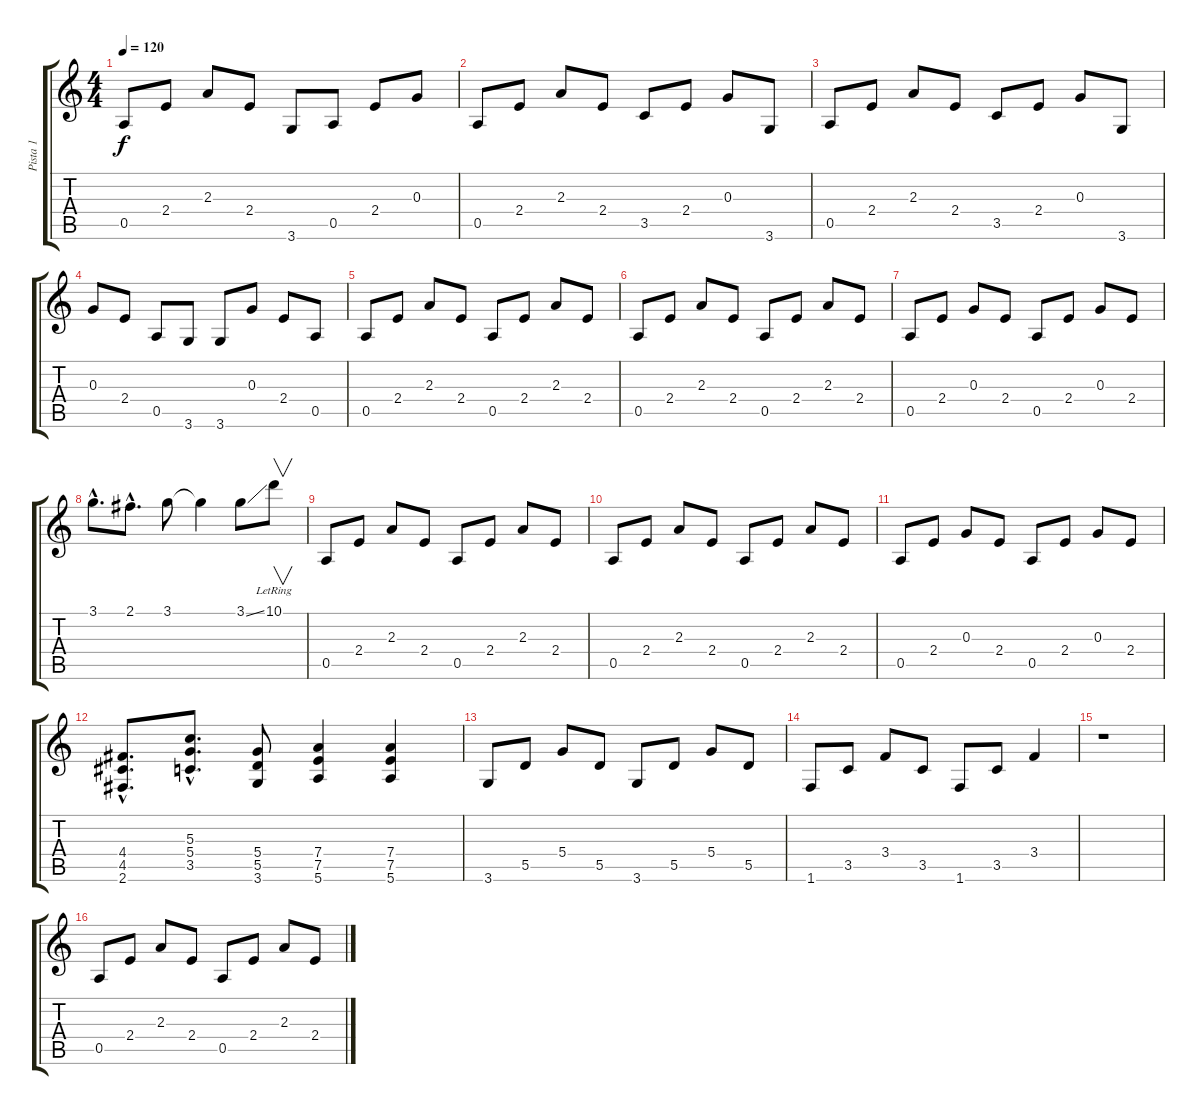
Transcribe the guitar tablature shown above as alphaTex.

\track ("Pista 1" "Pista 1") {instrument overdrivenguitar}
\staff {score tabs}
\tuning (E4 B3 G3 D3 A2 E2) {hide}
\ts (4 4)
\tempo 120
\clef g2
\ks c
0.5.8{dy f} 2.4.8 2.3.8 2.4.8 3.6.8 0.5.8 2.4.8 0.3.8 |
0.5.8 2.4.8 2.3.8 2.4.8 3.5.8 2.4.8 0.3.8 3.6.8 |
0.5.8 2.4.8 2.3.8 2.4.8 3.5.8 2.4.8 0.3.8 3.6.8 |
0.3.8 2.4.8 0.5.8 3.6.8 3.6.8 0.3.8 2.4.8 0.5.8 |
0.5.8 2.4.8 2.3.8 2.4.8 0.5.8 2.4.8 2.3.8 2.4.8 |
0.5.8 2.4.8 2.3.8 2.4.8 0.5.8 2.4.8 2.3.8 2.4.8 |
0.5.8 2.4.8 0.3.8 2.4.8 0.5.8 2.4.8 0.3.8 2.4.8 |
3.1{hac}.8{d} 2.1{hac}.8{d} 3.1.8 3.1{t}.4 3.1{ss}.8 10.1{lr}.8{v} |
0.5.8 2.4.8 2.3.8 2.4.8 0.5.8 2.4.8 2.3.8 2.4.8 |
0.5.8 2.4.8 2.3.8 2.4.8 0.5.8 2.4.8 2.3.8 2.4.8 |
0.5.8 2.4.8 0.3.8 2.4.8 0.5.8 2.4.8 0.3.8 2.4.8 |
(4.4{hac} 4.5{hac} 2.6{hac}).8{d} (5.3{hac} 5.4{hac} 3.5{hac}).8{d} (5.4 5.5 3.6).8 (7.4 7.5 5.6).4 (7.4 7.5 5.6).4 |
3.6.8 5.5.8 5.4.8 5.5.8 3.6.8 5.5.8 5.4.8 5.5.8 |
1.6.8 3.5.8 3.4.8 3.5.8 1.6.8 3.5.8 3.4.4 |
r.1 |
0.5.8 2.4.8 2.3.8 2.4.8 0.5.8 2.4.8 2.3.8 2.4.8
